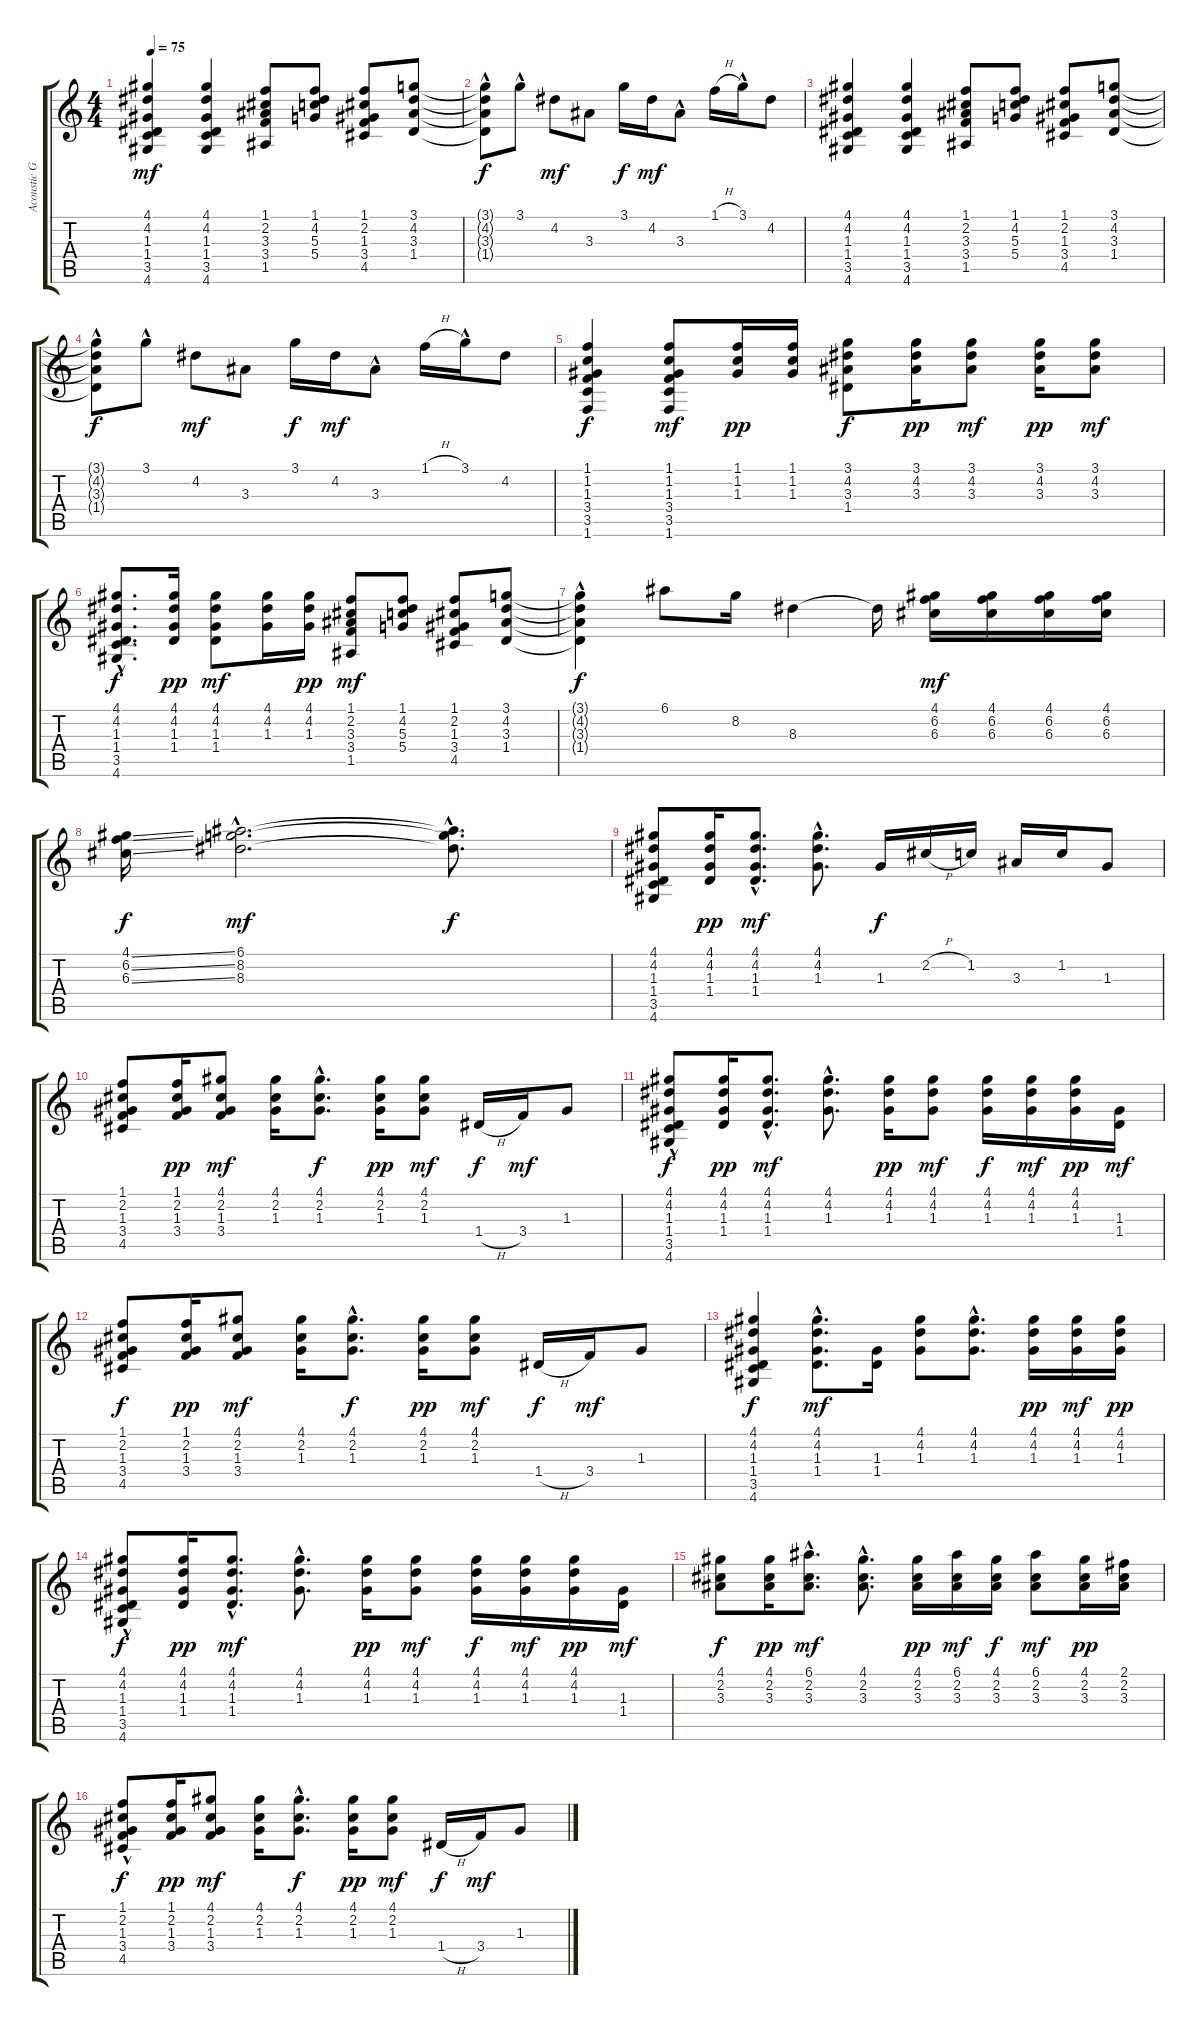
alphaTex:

\track ("Acoustic Guitar II" "Acoustic G") {instrument acousticguitarsteel}
\staff {score tabs}
\tuning (E4 B3 G3 D3 A2 E2) {hide}
\ts (4 4)
\tempo 75
\clef g2
\ks c
(4.1 4.2 1.3 1.4 3.5 4.6).4{dy mf} (4.1 4.2 1.3 1.4 3.5 4.6).4 (1.1 2.2 3.3 3.4 1.5).8 (1.1 4.2 5.3 5.4).8 (1.1 2.2 1.3 3.4 4.5).8 (3.1 4.2 3.3 1.4).8 |
(3.1{t} 4.2{t} 3.3{hac t} 1.4{t}).8{dy f} 3.1{hac}.8 4.2.8{dy mf} 3.3.8 3.1.16{dy f} 4.2.16{dy mf} 3.3{hac}.8 1.1{h}.16 3.1{hac}.16 4.2.8 |
(4.1 4.2 1.3 1.4 3.5 4.6).4 (4.1 4.2 1.3 1.4 3.5 4.6).4 (1.1 2.2 3.3 3.4 1.5).8 (1.1 4.2 5.3 5.4).8 (1.1 2.2 1.3 3.4 4.5).8 (3.1 4.2 3.3 1.4).8 |
(3.1{t} 4.2{t} 3.3{hac t} 1.4{t}).8{dy f} 3.1{hac}.8 4.2.8{dy mf} 3.3.8 3.1.16{dy f} 4.2.16{dy mf} 3.3{hac}.8 1.1{h}.16 3.1{hac}.16 4.2.8 |
(1.1 1.2 1.3 3.4 3.5 1.6).4{dy f} (1.1 1.2 1.3 3.4 3.5 1.6).8{dy mf} (1.1 1.2 1.3).16{dy pp} (1.1 1.2 1.3).16 (3.1 4.2 3.3 1.4).8{dy f} (3.1 4.2 3.3).16{dy pp} (3.1 4.2 3.3).8{dy mf} (3.1 4.2 3.3).16{dy pp} (3.1 4.2 3.3).8{dy mf} |
(4.1{hac} 4.2{hac} 1.3{hac} 1.4{hac} 3.5{hac} 4.6).8{d dy f} (4.1 4.2 1.3 1.4).16{dy pp} (4.1 4.2 1.3 1.4).8{dy mf} (4.1 4.2 1.3).16 (4.1 4.2 1.3).16{dy pp} (1.1 2.2 3.3 3.4 1.5).8{dy mf} (1.1 4.2 5.3 5.4).8 (1.1 2.2 1.3 3.4 4.5).8 (3.1 4.2 3.3 1.4).8 |
(3.1{t} 4.2{hac t} 3.3{hac t} 1.4{hac t}).4{dy f} 6.1.8 8.2.16 8.3.4 8.3{t}.16 (4.1 6.2 6.3).16{dy mf} (4.1 6.2 6.3).16 (4.1 6.2 6.3).16 (4.1 6.2 6.3).16 |
(4.1{ss} 6.2{ss} 6.3{ss}).16{dy f} (6.1{hac} 8.2{hac} 8.3{hac}).2{d dy mf} (6.1{hac t} 8.2{hac t} 8.3{hac t}).8{d dy f} |
(4.1 4.2 1.3 1.4 3.5 4.6).8 (4.1 4.2 1.3 1.4).16{dy pp} (4.1{hac} 4.2{hac} 1.3{hac} 1.4{hac}).8{d dy mf} (4.1 4.2 1.3{hac}).8{d} 1.3.16{dy f} 2.2{h}.16 1.2.16 3.3.16 1.2.16 1.3.8 |
(1.1 2.2 1.3 3.4 4.5).8 (1.1 2.2 1.3 3.4).16{dy pp} (4.1 2.2 1.3 3.4).8{dy mf} (4.1 2.2 1.3).16 (4.1{hac} 2.2{hac} 1.3{hac}).8{d dy f} (4.1 2.2 1.3).16{dy pp} (4.1 2.2 1.3).8{dy mf} 1.4{h}.16{dy f} 3.4.16{dy mf} 1.3.8 |
(4.1 4.2 1.3 1.4 3.5 4.6{hac}).8{dy f} (4.1 4.2 1.3 1.4).16{dy pp} (4.1{hac} 4.2{hac} 1.3{hac} 1.4{hac}).8{d dy mf} (4.1{hac} 4.2{hac} 1.3{hac}).8{d} (4.1 4.2 1.3).16{dy pp} (4.1 4.2 1.3).8{dy mf} (4.1 4.2 1.3).16{dy f} (4.1 4.2 1.3).16{dy mf} (4.1 4.2 1.3).16{dy pp} (1.3 1.4).16{dy mf} |
(1.1 2.2 1.3 3.4 4.5).8{dy f} (1.1 2.2 1.3 3.4).16{dy pp} (4.1 2.2 1.3 3.4).8{dy mf} (4.1 2.2 1.3).16 (4.1{hac} 2.2{hac} 1.3{hac}).8{d dy f} (4.1 2.2 1.3).16{dy pp} (4.1 2.2 1.3).8{dy mf} 1.4{h}.16{dy f} 3.4.16{dy mf} 1.3.8 |
(4.1 4.2 1.3 1.4 3.5 4.6).4{dy f} (4.1 4.2 1.3{hac} 1.4{hac}).8{d dy mf} (1.3 1.4).16 (4.1 4.2 1.3).8 (4.1{hac} 4.2{hac} 1.3{hac}).8{d} (4.1 4.2 1.3).16{dy pp} (4.1 4.2 1.3).16{dy mf} (4.1 4.2 1.3).16{dy pp} |
(4.1 4.2 1.3 1.4 3.5 4.6{hac}).8{dy f} (4.1 4.2 1.3 1.4).16{dy pp} (4.1{hac} 4.2{hac} 1.3{hac} 1.4{hac}).8{d dy mf} (4.1{hac} 4.2{hac} 1.3{hac}).8{d} (4.1 4.2 1.3).16{dy pp} (4.1 4.2 1.3).8{dy mf} (4.1 4.2 1.3).16{dy f} (4.1 4.2 1.3).16{dy mf} (4.1 4.2 1.3).16{dy pp} (1.3 1.4).16{dy mf} |
(4.1 2.2 3.3).8{dy f} (4.1 2.2 3.3).16{dy pp} (6.1{hac} 2.2{hac} 3.3{hac}).8{d dy mf} (4.1{hac} 2.2{hac} 3.3{hac}).8{d} (4.1 2.2 3.3).16{dy pp} (6.1 2.2 3.3).16{dy mf} (4.1 2.2 3.3).16{dy f} (6.1 2.2 3.3).8{dy mf} (4.1 2.2 3.3).16{dy pp} (2.1 2.2 3.3).16 |
(1.1 2.2 1.3 3.4 4.5{hac}).8{dy f} (1.1 2.2 1.3 3.4).16{dy pp} (4.1 2.2 1.3 3.4).8{dy mf} (4.1 2.2 1.3).16 (4.1{hac} 2.2{hac} 1.3{hac}).8{d dy f} (4.1 2.2 1.3).16{dy pp} (4.1 2.2 1.3).8{dy mf} 1.4{h}.16{dy f} 3.4.16{dy mf} 1.3.8
